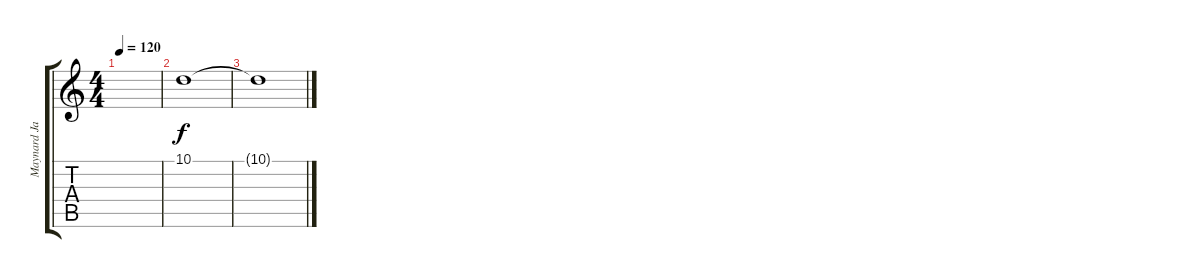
\track ("Maynard James Keenan" "Maynard Ja") {instrument synthstrings2}
\staff {score tabs}
\tuning (E4 B3 G3 D3 A2 E2) {hide}
\ts (4 4)
\tempo 120
\clef g2
\ks c
|
10.1.1{volume 0} |
10.1{t}.1
